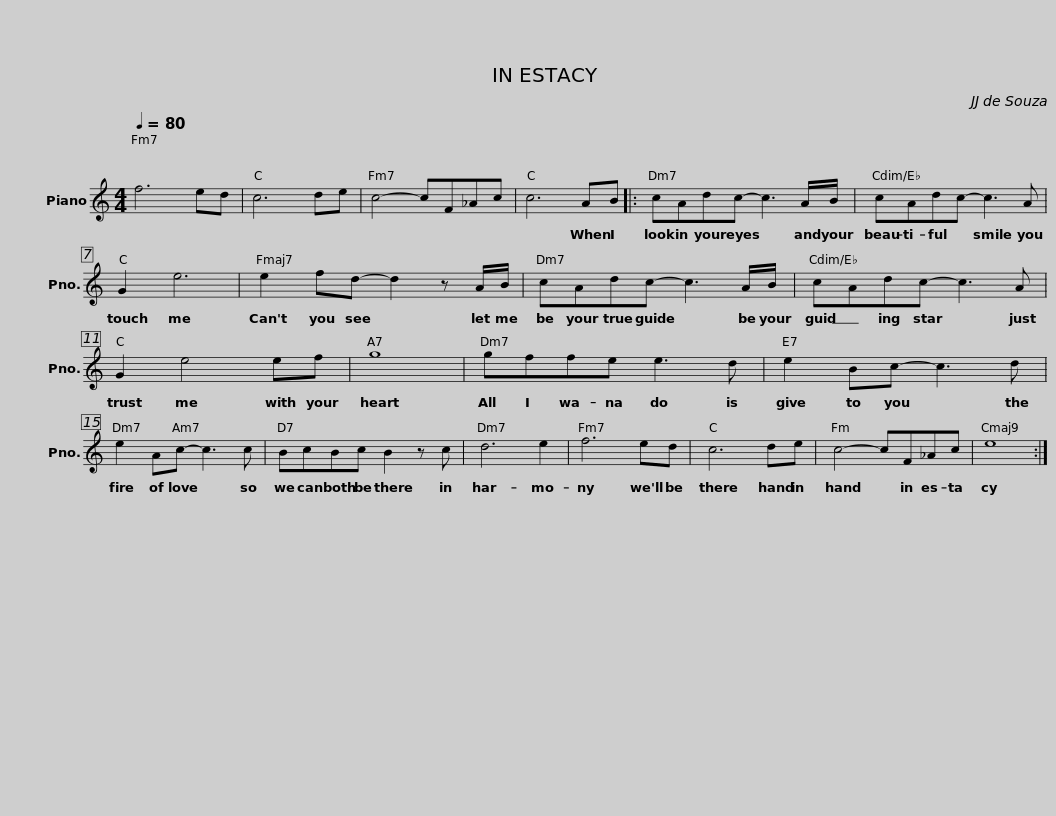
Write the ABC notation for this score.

X:1
L:1/8
Q:1/4=80
M:4/4
I:linebreak $
K:C
V:1 treble
V:1
 f6 ed | c6 de | c4- cF_Ac | c6 AB |: cAdc- c3 A/B/ | %5
 cAdc- c3 A |$ G2 e6 | e2 fd- d2 z A/B/ | cAdc- c3 A/B/ | cAdc- c3 A | %10
 G2 e4 ef |$ g8 | gffe e3 d | e2 Bc- c3 d | e2 Ac- c3 c | %15
 BcBc B2 z c | d6 e2 |$ f6 ed | c6 de | c4- cF_Ac | %20
 e8 :| %21
